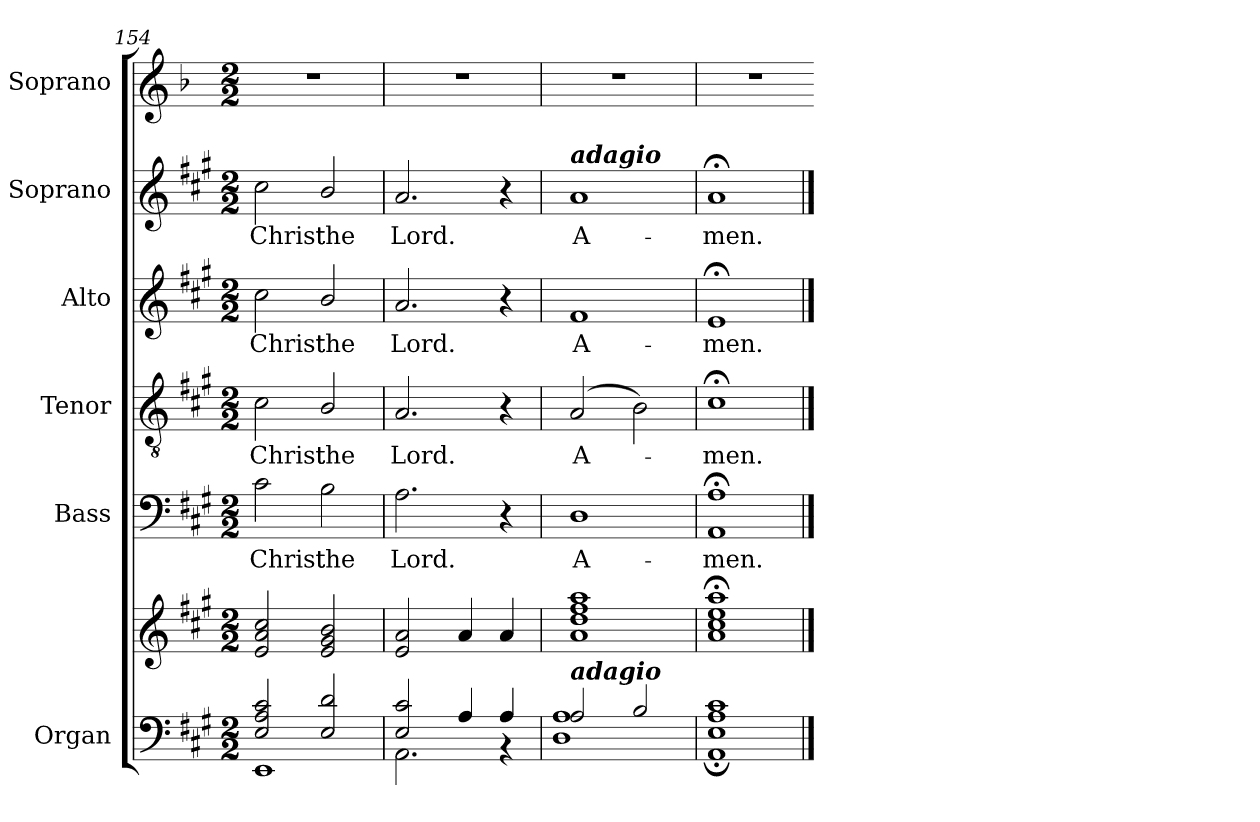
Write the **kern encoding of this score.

**kern	**kern	**kern	**text	**kern	**text	**kern	**text	**kern	**text	**kern
*part6	*part6	*part5	*part5	*part4	*part4	*part3	*part3	*part2	*part2	*part1
*staff7	*staff6	*staff5	*staff5	*staff4	*staff4	*staff3	*staff3	*staff2	*staff2	*staff1
*I"Organ	*	*I"Bass	*	*I"Tenor	*	*I"Alto	*	*I"Soprano	*	*I"Soprano
*	*	*I'B	*	*I'T	*	*I'A	*	*I'S	*	*I'S
*clefF4	*clefG2	*clefF4	*	*clefGv2	*	*clefG2	*	*clefG2	*	*clefG2
*k[f#c#g#]	*k[f#c#g#]	*k[f#c#g#]	*	*k[f#c#g#]	*	*k[f#c#g#]	*	*k[f#c#g#]	*	*k[b-]
*A:	*A:	*A:	*	*A:	*	*A:	*	*A:	*	*F:
*M2/2	*M2/2	*M2/2	*	*M2/2	*	*M2/2	*	*M2/2	*	*M2/2
=154	=154	=154	=154	=154	=154	=154	=154	=154	=154	=154
*^	*	*	*	*	*	*	*	*	*	*
!	!	!	!	!LO:LY:b	!	!LO:LY:b	!	!LO:LY:b	!	!LO:LY:b	!
2E/ 2A/ 2c#/	1EE\	2e 2a 2cc#	2c#	Christ	2c#	Christ	2cc#	Christ	2cc#	Christ	1r
!	!	!	!	!LO:LY:b	!	!LO:LY:b	!	!LO:LY:b	!	!LO:LY:b	!
2E/ 2d/	.	2e 2g# 2b	2B\	the	2B/	the	2b/	the	2b/	the	.
=155	=155	=155	=155	=155	=155	=155	=155	=155	=155	=155	=155
!	!	!	!	!LO:LY:b	!	!LO:LY:b	!	!LO:LY:b	!	!LO:LY:b	!
2E/ 2c#/	2.AA\	2e 2a	2.A	Lord.	2.A	Lord.	2.a	Lord.	2.a	Lord.	1r
4A/	.	4a	.	.	.	.	.	.	.	.	.
4A/	4r	4a	4r	.	4r	.	4r	.	4r	.	.
=156	=156	=156	=156	=156	=156	=156	=156	=156	=156	=156	=156
!	!	!	!	!	!	!	!	!	!LO:TX:a:Bi:t=adagio	!	!
!LO:TX:a:Bi:t=adagio	!	!	!	!	!	!	!	!	!	!	!
!	!	!	!	!LO:LY:b	!	!LO:LY:b	!	!LO:LY:b	!	!LO:LY:b	!
2A/	1D\ 1A\	1a 1dd 1ff# 1aa	1D	A-	(<2A	A-	1f#	A-	1a	A-	1r
2B/	.	.	.	.	2B)	.	.	.	.	.	.
=157	=157	=157	=157	=157	=157	=157	=157	=157	=157	=157	=157
!	!	!	!	!LO:LY:b	!	!LO:LY:b	!	!LO:LY:b	!	!LO:LY:b	!
1A/ 1c#/	1AA\; 1E\;	1a;< 1cc#;< 1ee;< 1aa;<	1AA;< 1A;<	-men.	1c#;<	men.	1e;<	-men.	1a;<	-men.	1r
*v	*v	*	*	*	*	*	*	*	*	*	*
==	==	==	=	==	=	==	=	==	=	=
*-	*-	*-	*-	*-	*-	*-	*-	*-	*-	*-
